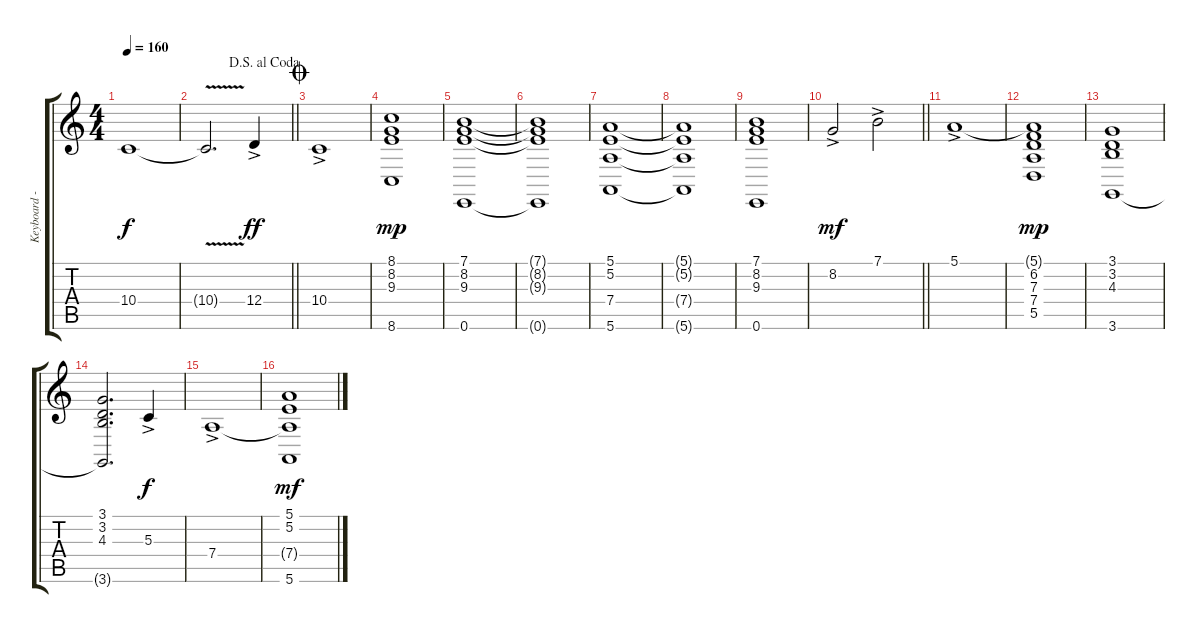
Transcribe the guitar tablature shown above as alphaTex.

\track ("Keyboard - Copy" "Keyboard -") {instrument stringensemble1}
\staff {score tabs}
\tuning (E4 B3 G3 D3 A2 E2) {hide}
\ts (4 4)
\tempo 160
\clef g2
\ks c
10.4{t}.1{dy f} |
\jump dalsegnoalcoda
\barLineRight lightlight
10.4{v t}.2{d} 12.4{ac}.4{dy ff} |
\jump coda
10.4{ac}.1 |
(8.1 8.2 9.3 8.6).1{dy mp} |
(7.1 8.2 9.3 0.6).1 |
(7.1{t} 8.2{t} 9.3{t} 0.6{t}).1 |
(5.1 5.2 7.4 5.6).1 |
(5.1{t} 5.2{t} 7.4{t} 5.6{t}).1 |
(7.1 8.2 9.3 0.6).1 |
\barLineRight lightlight
8.2{ac}.2{dy mf} 7.1{ac}.2 |
5.1{ac}.1 |
(5.1{t} 6.2 7.3 7.4 5.5).1{dy mp} |
(3.1 3.2 4.3 3.6).1 |
(3.1 3.2 4.3 3.6{t}).2{d} 5.3{ac}.4{dy f} |
7.4{ac}.1 |
(5.1 5.2 7.4{t} 5.6).1{dy mf}
